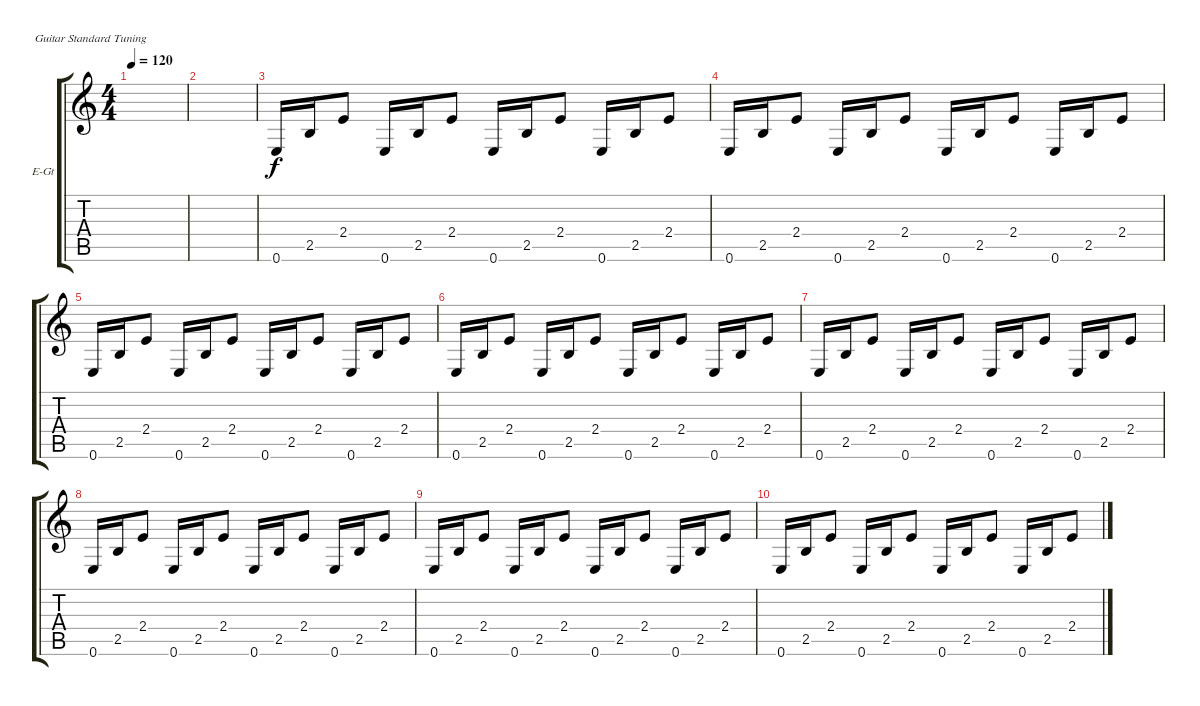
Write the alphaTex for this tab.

\defaultSystemsLayout 4
\bracketExtendMode groupsimilarinstruments
\firstSystemTrackNameOrientation horizontal
\otherSystemsTrackNameOrientation horizontal
\track ("Electric Guitar" "E-Gt") {instrument electricguitarclean}
\staff {score tabs}
\tuning (E4 B3 G3 D3 A2 E2)
\ts (4 4)
\tempo 120
\clef g2
\ks c
|
|
0.6.16 2.5.16 2.4.8 0.6.16 2.5.16 2.4.8 0.6.16 2.5.16 2.4.8 0.6.16 2.5.16 2.4.8 |
0.6.16 2.5.16 2.4.8 0.6.16 2.5.16 2.4.8 0.6.16 2.5.16 2.4.8 0.6.16 2.5.16 2.4.8 |
0.6.16 2.5.16 2.4.8 0.6.16 2.5.16 2.4.8 0.6.16 2.5.16 2.4.8 0.6.16 2.5.16 2.4.8 |
0.6.16 2.5.16 2.4.8 0.6.16 2.5.16 2.4.8 0.6.16 2.5.16 2.4.8 0.6.16 2.5.16 2.4.8 |
0.6.16 2.5.16 2.4.8 0.6.16 2.5.16 2.4.8 0.6.16 2.5.16 2.4.8 0.6.16 2.5.16 2.4.8 |
0.6.16 2.5.16 2.4.8 0.6.16 2.5.16 2.4.8 0.6.16 2.5.16 2.4.8 0.6.16 2.5.16 2.4.8 |
0.6.16 2.5.16 2.4.8 0.6.16 2.5.16 2.4.8 0.6.16 2.5.16 2.4.8 0.6.16 2.5.16 2.4.8 |
0.6.16 2.5.16 2.4.8 0.6.16 2.5.16 2.4.8 0.6.16 2.5.16 2.4.8 0.6.16 2.5.16 2.4.8
